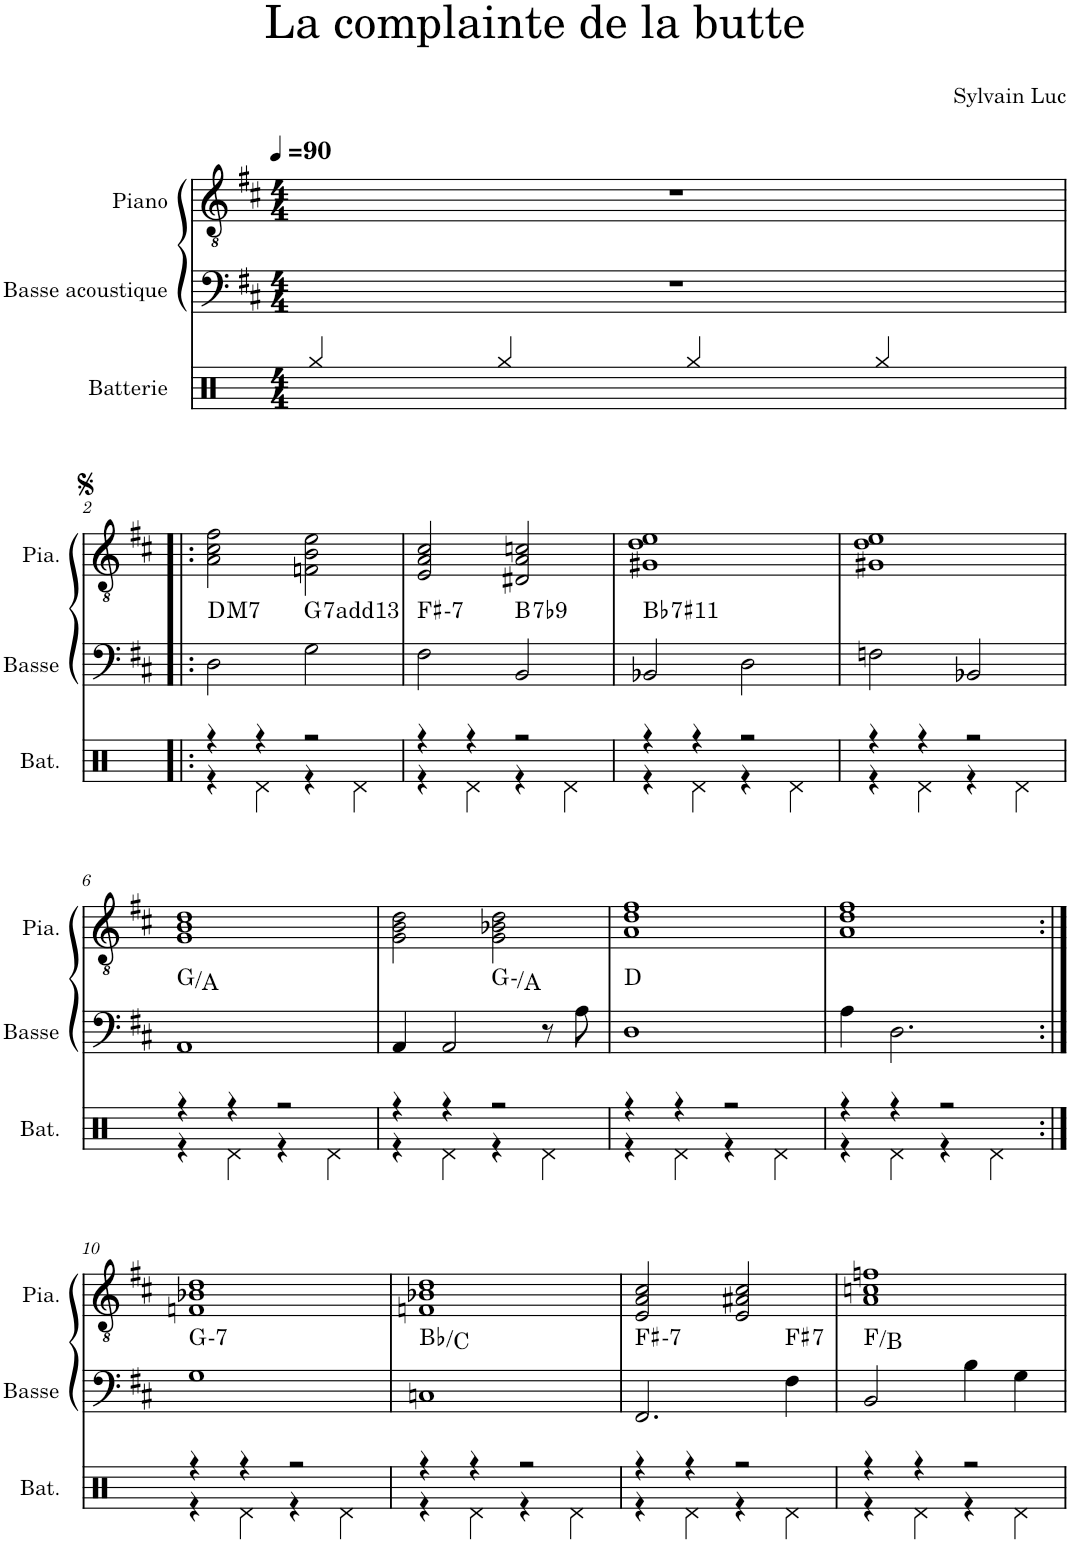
**kern	**kern	**harte	**kern
*part3	*part2	*part2	*part1
*staff3	*staff2	*	*staff1
*I"Batterie	*I"Basse acoustique	*	*I"Piano
*I'Bat.	*I'Basse	*	*I'Pia.
*clefX	*clefF4	*	*clefGv2
*	*Trd7c12	*	*
*k[]	*k[f#c#]	*	*k[f#c#]
*M4/4	*M4/4	*	*M4/4
*MM90	*MM90	*	*MM90
=1	=1	=1	=1
4Rgg/	1r	.	1r
4Rgg/	.	.	.
4Rgg/	.	.	.
4Rgg/	.	.	.
!!LO:LB:g=z
=2!|:	=2!|:	=2!|:	=2!|:
*^	*	*	*
!	!	!	!LO:H:kt=M7	!
4r	4r	2D\	D:maj7	2A\ 2c#\ 2f#\
4r	4Rd\	.	.	.
!	!	!	!LO:H:kt=7	!
2r	4r	2G\	G:7(13)	2Fn\ 2B\ 2e\
.	4Rd\	.	.	.
=3	=3	=3	=3	=3
!	!	!	!LO:H:kt=7	!
4r	4r	2F#\	F#:min7	2E/ 2A/ 2c#/
4r	4Rd\	.	.	.
!	!	!	!LO:H:kt=7	!
2r	4r	2BB/	B:7(b9)	2D#X/ 2A/ 2cn/
.	4Rd\	.	.	.
=4	=4	=4	=4	=4
!	!	!	!LO:H:kt=7	!
4r	4r	2BB-X/	Bb:7(#11)	1G#X 1d 1e
4r	4Rd\	.	.	.
2r	4r	2D\	.	.
.	4Rd\	.	.	.
=5	=5	=5	=5	=5
4r	4r	2Fn\	.	1G#X 1d 1e
4r	4Rd\	.	.	.
2r	4r	2BB-X/	.	.
.	4Rd\	.	.	.
!!LO:LB:g=z
=6	=6	=6	=6	=6
4r	4r	1AA	G:maj/2	1G 1B 1d
4r	4Rd\	.	.	.
2r	4r	.	.	.
.	4Rd\	.	.	.
=7	=7	=7	=7	=7
*	*	*^	*	*
4r	4r	4AA/	2ryy	.	2G\ 2B\ 2d\
4r	4Rd\	2AA/	.	.	.
2r	4r	.	2ryy	G:min/2	2G\ 2B-X\ 2d\
.	4Rd\	8r	.	.	.
.	.	8A\	.	.	.
*	*	*v	*v	*	*
=8	=8	=8	=8	=8
4r	4r	1D	D:maj	1A 1d 1f#
4r	4Rd\	.	.	.
2r	4r	.	.	.
.	4Rd\	.	.	.
=9	=9	=9	=9	=9
4r	4r	4A\	.	1A 1d 1f#
4r	4Rd\	2.D\	.	.
2r	4r	.	.	.
.	4Rd\	.	.	.
!!LO:LB:g=z
=10:|!	=10:|!	=10:|!	=10:|!	=10:|!
!	!	!	!LO:H:kt=7	!
4r	4r	1G	G:min7	1Fn 1B-X 1d
4r	4Rd\	.	.	.
2r	4r	.	.	.
.	4Rd\	.	.	.
=11	=11	=11	=11	=11
4r	4r	1Cn	Bb:maj/2	1Fn 1B-X 1d
4r	4Rd\	.	.	.
2r	4r	.	.	.
.	4Rd\	.	.	.
=12	=12	=12	=12	=12
!	!	!	!LO:H:kt=7	!
4r	4r	2.FF#/	F#:min7	2E/ 2A/ 2c#/
4r	4Rd\	.	.	.
2r	4r	.	.	2E/ 2A#X/ 2c#/
!	!	!	!LO:H:kt=7	!
.	4Rd\	4F#\	F#:7	.
=13	=13	=13	=13	=13
4r	4r	2BB/	F:maj/#4	1A 1cn 1fn
4r	4Rd\	.	.	.
2r	4r	4B\	.	.
.	4Rd\	4G\	.	.
*v	*v	*	*	*
=	=	=	=
*-	*-	*-	*-
